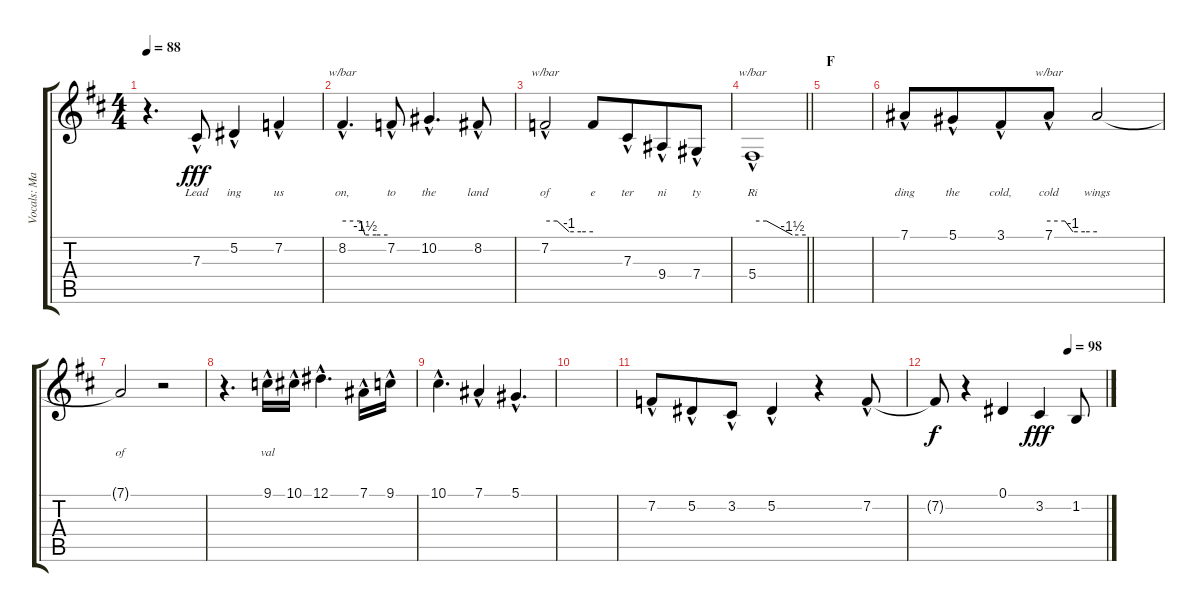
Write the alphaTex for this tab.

\track ("Vocals: Martin" "Vocals: Ma") {instrument lead2sawtooth}
\staff {score tabs}
\tuning (Eb4 Bb3 Gb3 Db3 Ab2 Eb2) {hide}
\ts (4 4)
\tempo 88
\clef g2
\ks d
r.4{d dy fff} 7.3{hac}.8{lyrics (0 "Lead") lyrics (1 "") lyrics (2 "") lyrics (3 "") lyrics (4 "")} 5.2{hac}.4{lyrics (0 "ing") lyrics (1 "") lyrics (2 "") lyrics (3 "") lyrics (4 "")} 7.2{hac}.4{lyrics (0 "us") lyrics (1 "") lyrics (2 "") lyrics (3 "") lyrics (4 "")} |
8.2{hac}.4{d tbe (custom default 0 0 24 0 30 -6 45 -6 60 -6) lyrics (0 "on,") lyrics (1 "") lyrics (2 "") lyrics (3 "") lyrics (4 "")} 7.2{hac}.8{lyrics (0 "to") lyrics (1 "") lyrics (2 "") lyrics (3 "") lyrics (4 "")} 10.2{hac}.4{d lyrics (0 "the") lyrics (1 "") lyrics (2 "") lyrics (3 "") lyrics (4 "")} 8.2{hac}.8{lyrics (0 "land") lyrics (1 "") lyrics (2 "") lyrics (3 "") lyrics (4 "")} |
7.2{hac}.2{tbe (custom default 0 0 15 0 30 -4 45 -4 60 -4) lyrics (0 "of") lyrics (1 "") lyrics (2 "") lyrics (3 "") lyrics (4 "")} 7.2{t}.8{lyrics (0 "e") lyrics (1 "") lyrics (2 "") lyrics (3 "") lyrics (4 "")} 7.3{hac}.8{lyrics (0 "ter") lyrics (1 "") lyrics (2 "") lyrics (3 "") lyrics (4 "") beam merge} 9.4{hac}.8{lyrics (0 "ni") lyrics (1 "") lyrics (2 "") lyrics (3 "") lyrics (4 "")} 7.4{hac}.8{lyrics (0 "ty") lyrics (1 "") lyrics (2 "") lyrics (3 "") lyrics (4 "")} |
\barLineRight lightlight
5.4{hac}.1{tbe (custom default 0 0 16 0 45 -6 60 -6) lyrics (0 "Ri") lyrics (1 "") lyrics (2 "") lyrics (3 "") lyrics (4 "")} |
\section ("" "F")
|
7.1{hac}.8{lyrics (0 "ding") lyrics (1 "") lyrics (2 "") lyrics (3 "") lyrics (4 "")} 5.1{hac}.8{lyrics (0 "the") lyrics (1 "") lyrics (2 "") lyrics (3 "") lyrics (4 "") beam merge} 3.1{hac}.8{lyrics (0 "cold,") lyrics (1 "") lyrics (2 "") lyrics (3 "") lyrics (4 "")} 7.1{hac}.8{tbe (custom default 0 0 20 0 30 -4 45 -4 60 -4) lyrics (0 "cold") lyrics (1 "") lyrics (2 "") lyrics (3 "") lyrics (4 "")} 7.1{t}.2{lyrics (0 "wings") lyrics (1 "") lyrics (2 "") lyrics (3 "") lyrics (4 "")} |
7.1{t}.2{lyrics (0 "of") lyrics (1 "") lyrics (2 "") lyrics (3 "") lyrics (4 "")} r.2 |
r.4{d} 9.1{hac}.16{lyrics (0 "val") lyrics (1 "") lyrics (2 "") lyrics (3 "") lyrics (4 "")} 10.1{hac}.16 12.1{hac}.4{d} 7.1{hac}.16 9.1{hac}.16 |
10.1{hac}.4{d} 7.1{hac}.4 5.1{hac}.4{d} |
|
7.2{hac}.8 5.2{hac}.8{beam merge} 3.2{hac}.8 5.2{hac}.4 r.4 7.2{hac}.8 |
\tempo (98 0.78125)
7.2{t}.8{dy f} r.4 0.1.4{beam merge} 3.2.4{dy fff} 1.2.8
